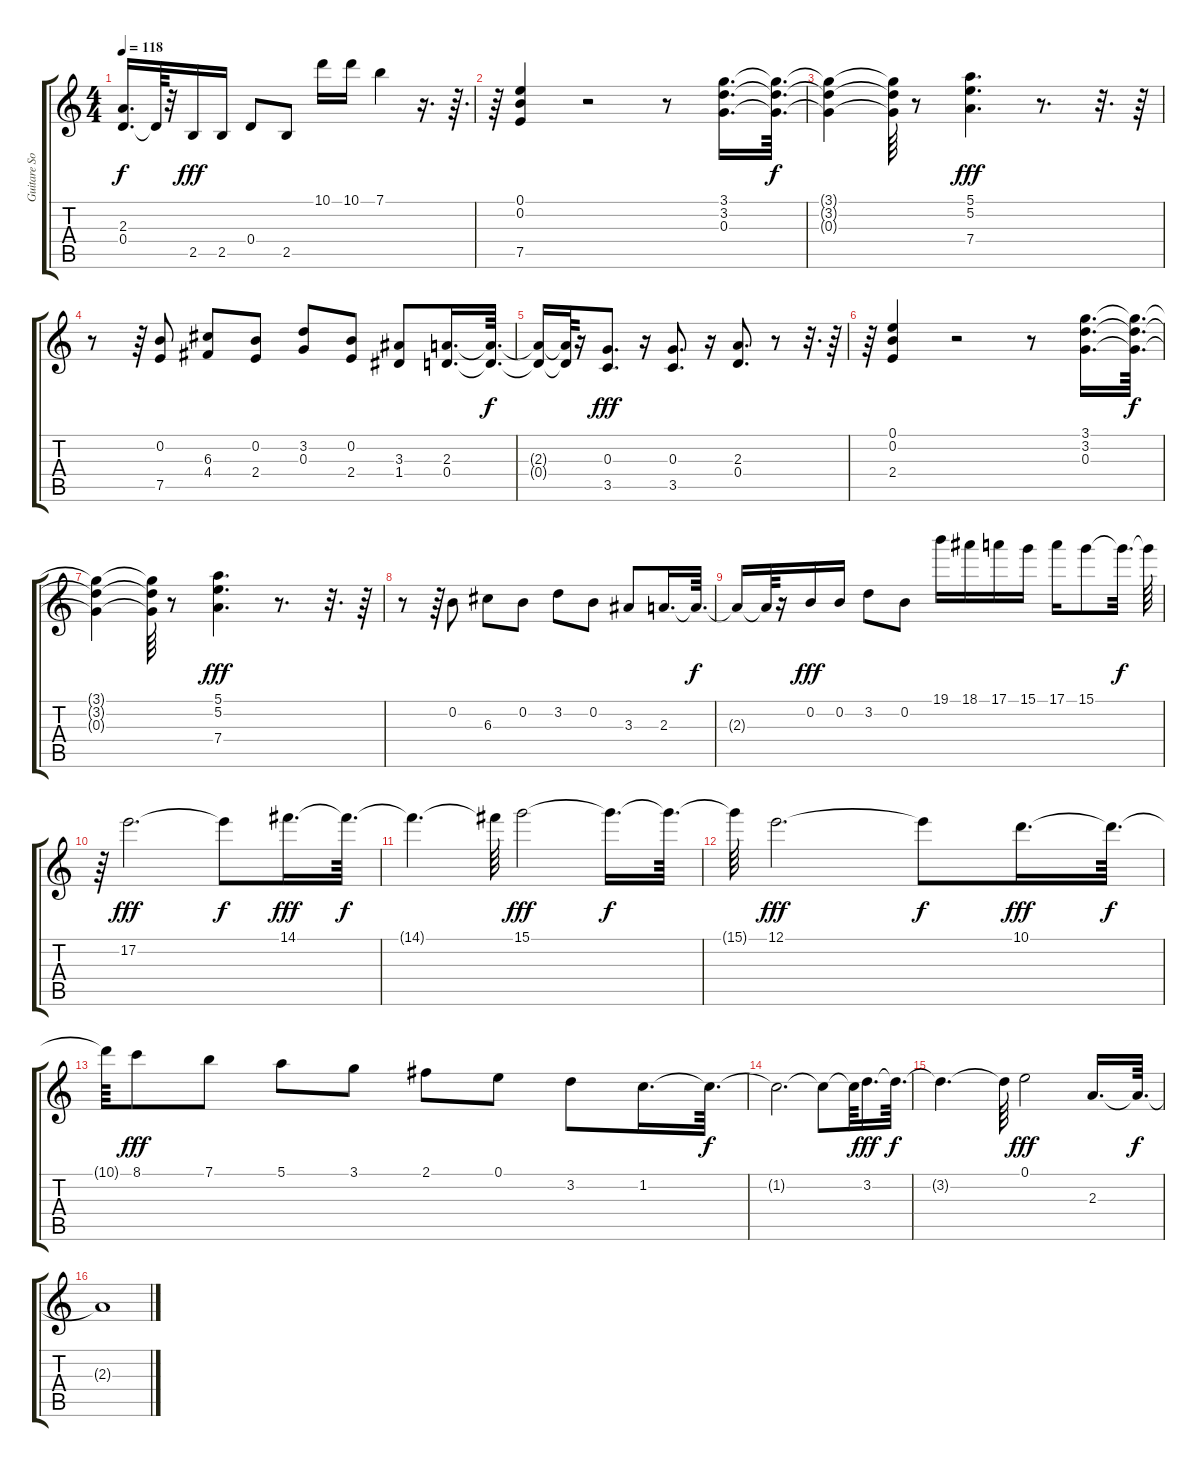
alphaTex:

\track ("Guitare Solo 1" "Guitare So") {instrument distortionguitar}
\staff {score tabs}
\tuning (E4 B3 G3 D3 A2 E2) {hide}
\ts (4 4)
\tempo 118
\clef g2
\ks c
(2.3{t} 0.4{t}).16{d dy f} 0.4{t}.64 r.32 2.5.16{dy fff} 2.5.16 0.4.8 2.5.8 10.1.16 10.1.16 7.1.4 r.16{d} r.64{d} |
r.64 (0.1 0.2 7.5).4 r.2 r.8 (3.1 3.2 0.3).16{d} (3.1{t} 3.2{t} 0.3{t}).64{d dy f} |
(3.1{t} 3.2{t} 0.3{t}).4 (3.1{t} 3.2{t} 0.3{t}).64 r.8 (5.1 5.2 7.4).4{d dy fff} r.8{d} r.32{d} r.64 |
r.8 r.64 (0.2 7.5).8 (6.3 4.4).8 (0.2 2.4).8 (3.2 0.3).8 (0.2 2.4).8 (3.3 1.4).8 (2.3 0.4).16{d} (2.3{t} 0.4{t}).64{d dy f} |
(2.3{t} 0.4{t}).16 (2.3{t} 0.4{t}).64 r.16 (0.3 3.5).8{d dy fff} r.16 (0.3 3.5).8{d} r.16 (2.3 0.4).8{d} r.8 r.32{d} r.64 |
r.64 (0.1 0.2 2.4).4 r.2 r.8 (3.1 3.2 0.3).16{d} (3.1{t} 3.2{t} 0.3{t}).64{d dy f} |
(3.1{t} 3.2{t} 0.3{t}).4 (3.1{t} 3.2{t} 0.3{t}).64 r.8 (5.1 5.2 7.4).4{d dy fff} r.8{d} r.32{d} r.64 |
r.8 r.64 0.2.8 6.3.8 0.2.8 3.2.8 0.2.8 3.3.8 2.3.16{d} 2.3{t}.64{d dy f} |
2.3{t}.16 2.3{t}.64 r.16 0.2.16{dy fff} 0.2.16 3.2.8 0.2.8 19.1.16 18.1.16 17.1.16 15.1.16 17.1.16 15.1.8 15.1{t}.32{d dy f} 15.1{t}.64 |
r.64 17.2.2{d dy fff} 17.2{t}.8{dy f} 14.1.16{d dy fff} 14.1{t}.64{d dy f} |
14.1{t}.4{d} 14.1{t}.64 15.1.2{dy fff} 15.1{t}.16{d dy f} 15.1{t}.64{d} |
15.1{t}.64 12.1.2{d dy fff} 12.1{t}.8{dy f} 10.1.16{d dy fff} 10.1{t}.64{d dy f} |
10.1{t}.64 8.1.8{dy fff} 7.1.8 5.1.8 3.1.8 2.1.8 0.1.8 3.2.8 1.2.16{d} 1.2{t}.64{d dy f} |
1.2{t}.2{d} 1.2{t}.8 1.2{t}.64 3.2.16{d dy fff} 3.2{t}.64{d dy f} |
3.2{t}.4{d} 3.2{t}.64 0.1.2{dy fff} 2.3.16{d} 2.3{t}.64{d dy f} |
2.3{t}.1
